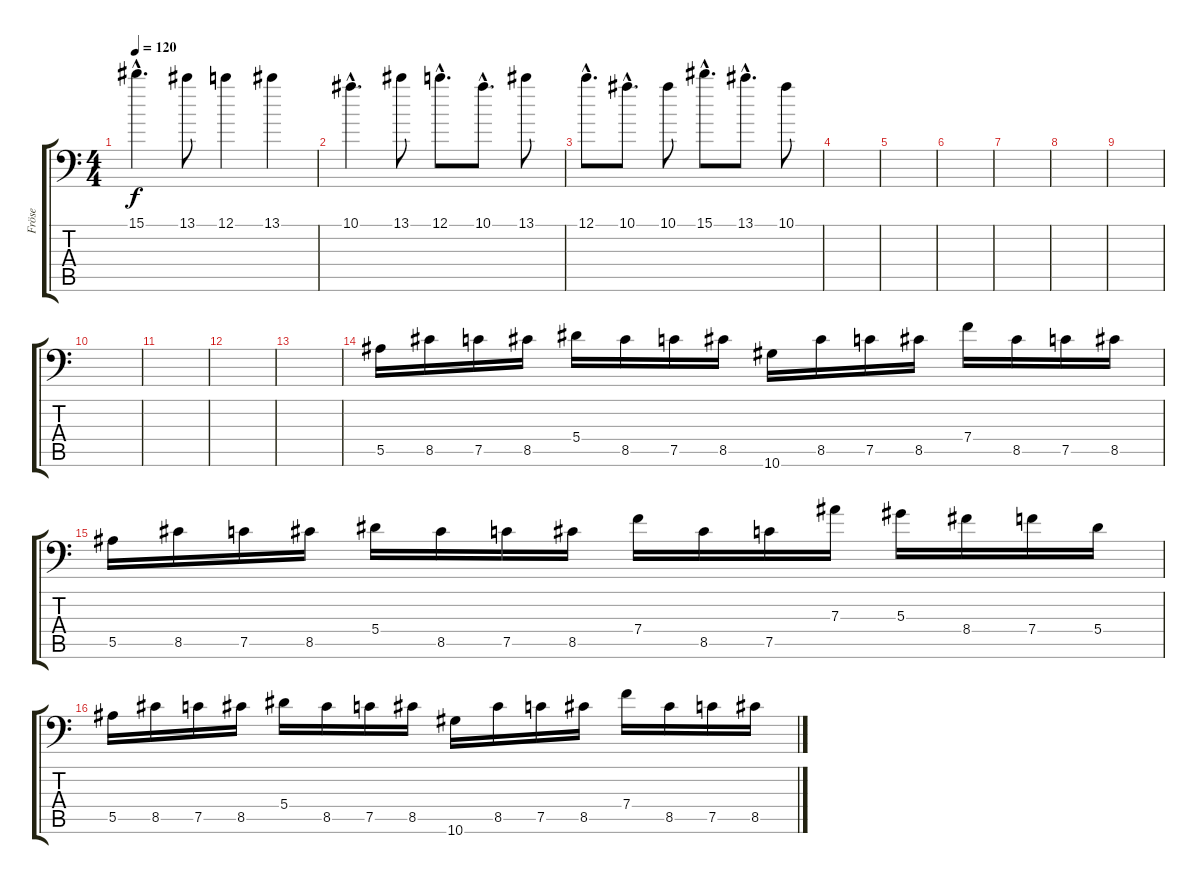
\track ("Fröse" "Fröse") {instrument distortionguitar}
\staff {score tabs}
\tuning (C4 G3 Eb3 Bb2 F2 Bb1) {hide}
\ts (4 4)
\tempo 120
\clef f4
\ks c
15.1{hac}.4{d dy f} 13.1.8 12.1.4 13.1.4 |
10.1{hac}.4{d} 13.1.8 12.1{hac}.8{d} 10.1{hac}.8{d} 13.1.8 |
12.1{hac}.8{d} 10.1{hac}.8{d} 10.1.8 15.1{hac}.8{d} 13.1{hac}.8{d} 10.1.8 |
|
|
|
|
|
|
|
|
|
|
5.5.16 8.5.16 7.5.16 8.5.16 5.4.16 8.5.16 7.5.16 8.5.16 10.6.16 8.5.16 7.5.16 8.5.16 7.4.16 8.5.16 7.5.16 8.5.16 |
5.5.16 8.5.16 7.5.16 8.5.16 5.4.16 8.5.16 7.5.16 8.5.16 7.4.16 8.5.16 7.5.16 7.3.16 5.3.16 8.4.16 7.4.16 5.4.16 |
5.5.16 8.5.16 7.5.16 8.5.16 5.4.16 8.5.16 7.5.16 8.5.16 10.6.16 8.5.16 7.5.16 8.5.16 7.4.16 8.5.16 7.5.16 8.5.16
